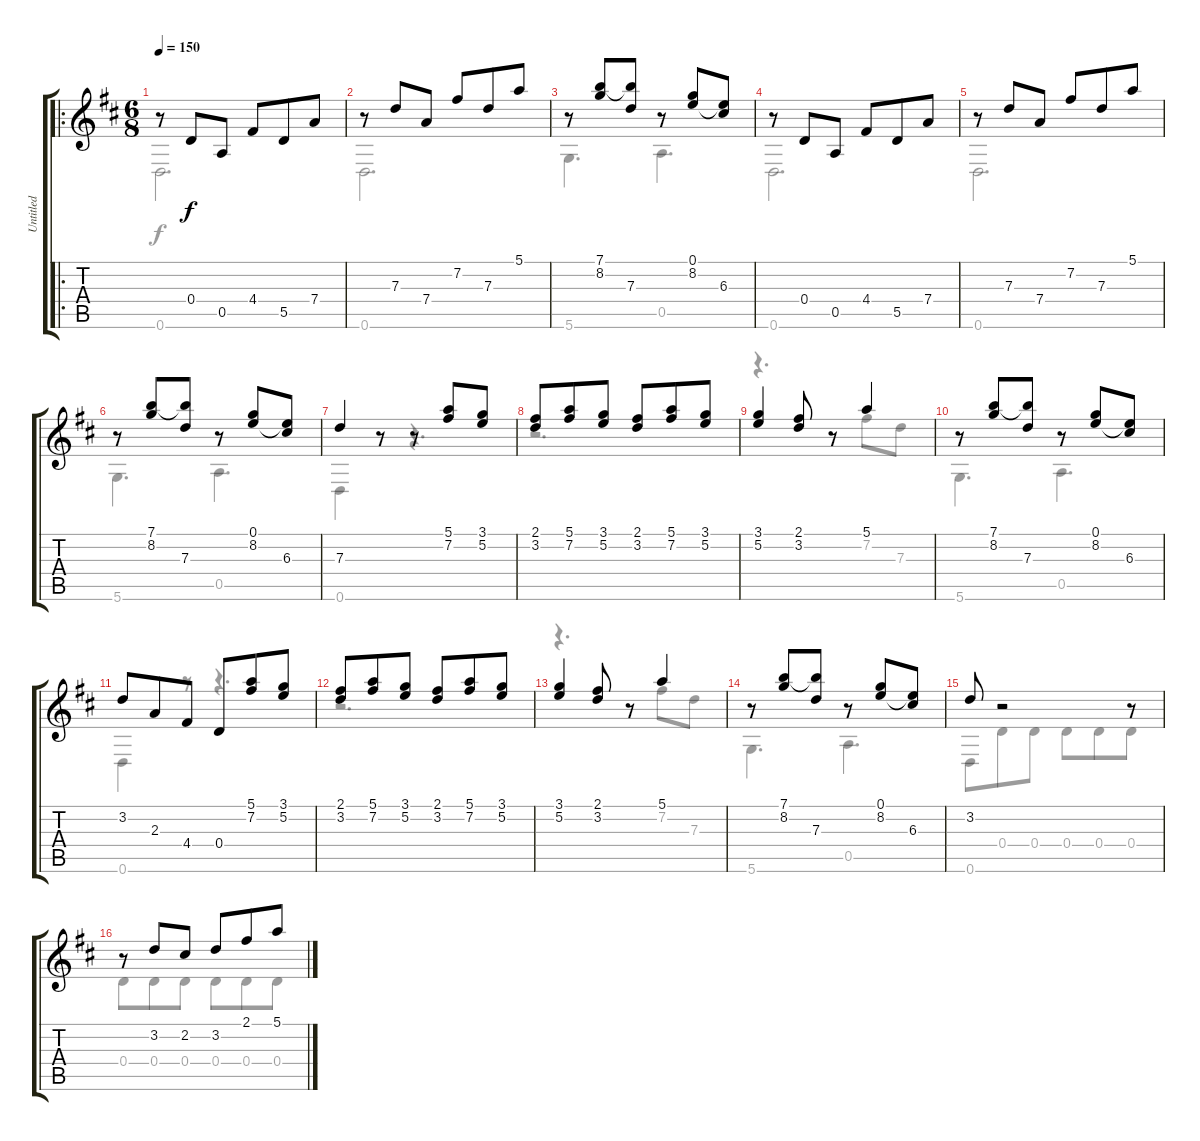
\track ("Untitled" "Untitled") {instrument acousticguitarnylon}
\staff {score tabs}
\tuning (E4 B3 G3 D3 A2 D2) {hide}
\voice
\ro
\ts (6 8)
\tempo 150
\clef g2
\ks d
r.8{dy f instrument acousticguitarnylon} 0.4.8 0.5.8 4.4.8 5.5.8 7.4.8 |
r.8 7.3.8 7.4.8 7.2.8 7.3.8 5.1.8 |
r.8 (7.1 8.2).8 (7.1{t} 7.3).8 r.8 (0.1 8.2).8 (0.1{t} 6.3).8 |
r.8 0.4.8 0.5.8 4.4.8 5.5.8 7.4.8 |
r.8 7.3.8 7.4.8 7.2.8 7.3.8 5.1.8 |
r.8 (7.1 8.2).8 (7.1{t} 7.3).8 r.8 (0.1 8.2).8 (0.1{t} 6.3).8 |
7.3.4 r.8 r.8 (5.1 7.2).8 (3.1 5.2).8 |
(2.1 3.2).8 (5.1 7.2).8 (3.1 5.2).8 (2.1 3.2).8 (5.1 7.2).8 (3.1 5.2).8 |
(3.1 5.2).4 (2.1 3.2).8 r.8 5.1.4 |
r.8 (7.1 8.2).8 (7.1{t} 7.3).8 r.8 (0.1 8.2).8 (0.1{t} 6.3).8 |
3.2.8 2.3.8 4.4.8 0.4.8 (5.1 7.2).8 (3.1 5.2).8 |
(2.1 3.2).8 (5.1 7.2).8 (3.1 5.2).8 (2.1 3.2).8 (5.1 7.2).8 (3.1 5.2).8 |
(3.1 5.2).4 (2.1 3.2).8 r.8 5.1.4 |
r.8 (7.1 8.2).8 (7.1{t} 7.3).8 r.8 (0.1 8.2).8 (0.1{t} 6.3).8 |
3.2.8 r.2 r.8 |
r.8 3.2.8 2.2.8 3.2.8 2.1.8 5.1.8
\voice
\clef g2
\ottava regular
\simile none
\ks d
0.6.2{d dy f} |
0.6.2{d} |
5.6.4{d} 0.5.4{d} |
0.6.2{d} |
0.6.2{d} |
5.6.4{d} 0.5.4{d} |
0.6.4 r.8 r.4{d} |
r.2{d} |
r.4{d} r.8 7.2.8 7.3.8 |
5.6.4{d} 0.5.4{d} |
0.6.4 r.8 r.4{d} |
r.2{d} |
r.4{d} r.8 7.2.8 7.3.8 |
5.6.4{d} 0.5.4{d} |
0.6.8 0.4.8 0.4.8 0.4.8 0.4.8 0.4.8 |
0.4.8 0.4.8 0.4.8 0.4.8 0.4.8 0.4.8
